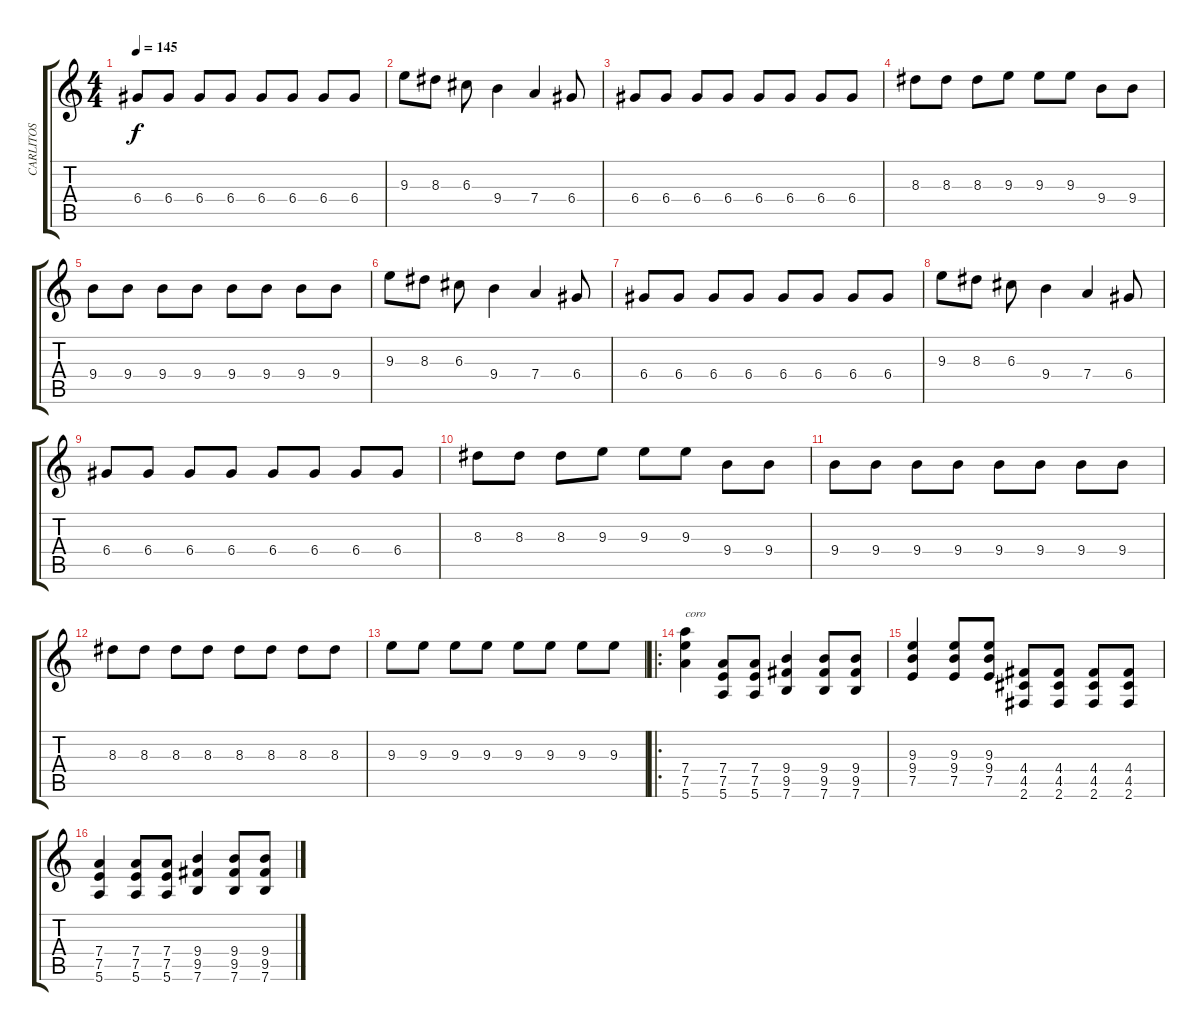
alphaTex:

\track ("CARLITOS" "CARLITOS") {instrument distortionguitar}
\staff {score tabs}
\tuning (E4 B3 G3 D3 A2 E2) {hide}
\ts (4 4)
\tempo 145
\clef g2
\ks c
6.4.8{dy f} 6.4.8 6.4.8 6.4.8 6.4.8 6.4.8 6.4.8 6.4.8 |
9.3.8 8.3.8 6.3.8 9.4.4 7.4.4 6.4.8 |
6.4.8 6.4.8 6.4.8 6.4.8 6.4.8 6.4.8 6.4.8 6.4.8 |
8.3.8 8.3.8 8.3.8 9.3.8 9.3.8 9.3.8 9.4.8 9.4.8 |
9.4.8 9.4.8 9.4.8 9.4.8 9.4.8 9.4.8 9.4.8 9.4.8 |
9.3.8 8.3.8 6.3.8 9.4.4 7.4.4 6.4.8 |
6.4.8 6.4.8 6.4.8 6.4.8 6.4.8 6.4.8 6.4.8 6.4.8 |
9.3.8 8.3.8 6.3.8 9.4.4 7.4.4 6.4.8 |
6.4.8 6.4.8 6.4.8 6.4.8 6.4.8 6.4.8 6.4.8 6.4.8 |
8.3.8 8.3.8 8.3.8 9.3.8 9.3.8 9.3.8 9.4.8 9.4.8 |
9.4.8 9.4.8 9.4.8 9.4.8 9.4.8 9.4.8 9.4.8 9.4.8 |
8.3.8 8.3.8 8.3.8 8.3.8 8.3.8 8.3.8 8.3.8 8.3.8 |
9.3.8 9.3.8 9.3.8 9.3.8 9.3.8 9.3.8 9.3.8 9.3.8 |
\ro
(7.4 7.5 5.6).4{ot 8vb txt "coro"} (7.4 7.5 5.6).8 (7.4 7.5 5.6).8 (9.4 9.5 7.6).4 (9.4 9.5 7.6).8 (9.4 9.5 7.6).8 |
(9.3 9.4 7.5).4 (9.3 9.4 7.5).8 (9.3 9.4 7.5).8 (4.4 4.5 2.6).8 (4.4 4.5 2.6).8 (4.4 4.5 2.6).8 (4.4 4.5 2.6).8 |
(7.4 7.5 5.6).4 (7.4 7.5 5.6).8 (7.4 7.5 5.6).8 (9.4 9.5 7.6).4 (9.4 9.5 7.6).8 (9.4 9.5 7.6).8
